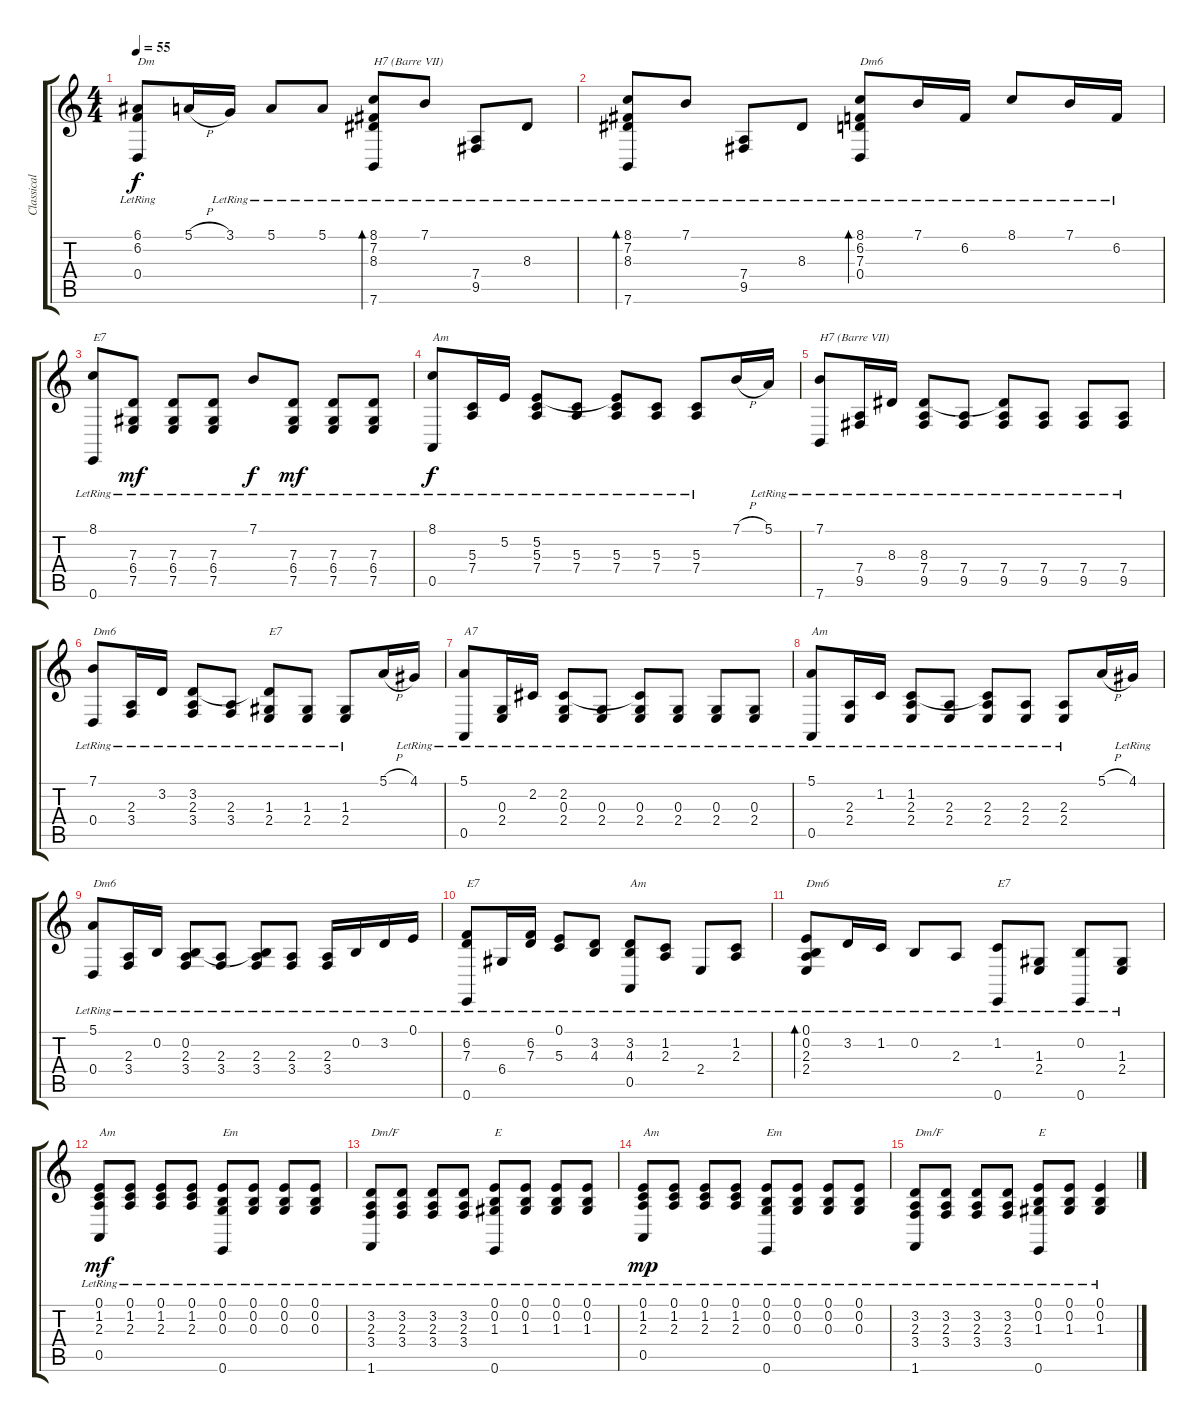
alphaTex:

\track ("Classical Guitar" "Classical ") {instrument acousticgrandpiano}
\staff {score tabs}
\tuning (E4 B3 G3 D3 A2 E2) {hide}
\ts (4 4)
\tempo 55
\clef g2
\ks c
(6.1{lr} 6.2{lr} 0.4{lr}).8{txt "Dm" dy f} 5.1{h}.16 3.1{lr}.16 5.1{lr}.8 5.1{lr}.8 (8.1{lr} 7.2{lr} 8.3{lr} 7.6{lr}).8{bd 60 txt "H7 (Barre VII)"} 7.1{lr}.8 (7.4{lr} 9.5{lr}).8 8.3{lr}.8 |
(8.1{lr} 7.2{lr} 8.3{lr} 7.6{lr}).8{bd 60} 7.1{lr}.8 (7.4{lr} 9.5{lr}).8 8.3{lr}.8 (8.1{lr} 6.2{lr} 7.3{lr} 0.4{lr}).8{bd 60 txt "Dm6"} 7.1{lr}.16 6.2{lr}.16 8.1{lr}.8 7.1{lr}.16 6.2{lr}.16 |
(8.1{lr} 0.6{lr}).8{txt "E7"} (7.3{lr} 6.4{lr} 7.5{lr}).8{dy mf} (7.3{lr} 6.4{lr} 7.5{lr}).8 (7.3{lr} 6.4{lr} 7.5{lr}).8 7.1{lr}.8{dy f} (7.3{lr} 6.4{lr} 7.5{lr}).8{dy mf} (7.3{lr} 6.4{lr} 7.5{lr}).8 (7.3{lr} 6.4{lr} 7.5{lr}).8 |
(8.1{lr} 0.5{lr}).8{txt "Am" dy f} (5.3{lr} 7.4{lr}).16 5.2{lr}.16 (5.2{lr} 5.3{lr} 7.4{lr}).8 (5.3{lr} 7.4{lr}).8 (5.2{t} 5.3{lr} 7.4{lr}).8 (5.3{lr} 7.4{lr}).8 (5.3{lr} 7.4{lr}).8 7.1{h}.16 5.1{lr}.16 |
(7.1{lr} 7.6{lr}).8{txt "H7 (Barre VII)"} (7.4{lr} 9.5{lr}).16 8.3{lr}.16 (8.3{lr} 7.4{lr} 9.5{lr}).8 (7.4{lr} 9.5{lr}).8 (8.3{t} 7.4{lr} 9.5{lr}).8 (7.4{lr} 9.5{lr}).8 (7.4{lr} 9.5{lr}).8 (7.4{lr} 9.5{lr}).8 |
(7.1{lr} 0.4{lr}).8{txt "Dm6"} (2.3{lr} 3.4{lr}).16 3.2{lr}.16 (3.2{lr} 2.3{lr} 3.4{lr}).8 (2.3{lr} 3.4{lr}).8 (3.2{t} 1.3{lr} 2.4{lr}).8{txt "E7"} (1.3{lr} 2.4{lr}).8 (1.3{lr} 2.4{lr}).8 5.1{h}.16 4.1{lr}.16 |
(5.1{lr} 0.5{lr}).8{txt "A7"} (0.3{lr} 2.4{lr}).16 2.2{lr}.16 (2.2{lr} 0.3{lr} 2.4{lr}).8 (0.3{lr} 2.4{lr}).8 (2.2{t} 0.3{lr} 2.4{lr}).8 (0.3{lr} 2.4{lr}).8 (0.3{lr} 2.4{lr}).8 (0.3{lr} 2.4{lr}).8 |
(5.1{lr} 0.5{lr}).8{txt "Am"} (2.3{lr} 2.4{lr}).16 1.2{lr}.16 (1.2{lr} 2.3{lr} 2.4{lr}).8 (2.3{lr} 2.4{lr}).8 (1.2{t} 2.3{lr} 2.4{lr}).8 (2.3{lr} 2.4{lr}).8 (2.3{lr} 2.4{lr}).8 5.1{h}.16 4.1{lr}.16 |
(5.1{lr} 0.4{lr}).8{txt "Dm6"} (2.3{lr} 3.4{lr}).16 0.2{lr}.16 (0.2{lr} 2.3{lr} 3.4{lr}).8 (2.3{lr} 3.4{lr}).8 (0.2{t} 2.3{lr} 3.4{lr}).8 (2.3{lr} 3.4{lr}).8 (2.3{lr} 3.4{lr}).16 0.2{lr}.16 3.2{lr}.16 0.1{lr}.16 |
(6.2{lr} 7.3{lr} 0.6{lr}).8{txt "E7"} 6.4{lr}.16 (6.2{lr} 7.3{lr}).16 (0.1{lr} 5.3{lr}).8 (3.2{lr} 4.3{lr}).8 (3.2{lr} 4.3{lr} 0.5{lr}).8{txt "Am"} (1.2{lr} 2.3{lr}).8 2.4{lr}.8 (1.2{lr} 2.3{lr}).8 |
(0.1{lr} 0.2{lr} 2.3{lr} 2.4{lr}).8{bd 60 txt "Dm6"} 3.2{lr}.16 1.2{lr}.16 0.2{lr}.8 2.3{lr}.8 (1.2{lr} 0.6{lr}).8{txt "E7"} (1.3{lr} 2.4{lr}).8 (0.2{lr} 0.6{lr}).8 (1.3{lr} 2.4{lr}).8 |
(0.1{lr} 1.2{lr} 2.3{lr} 0.5{lr}).8{txt "Am" dy mf} (0.1{lr} 1.2{lr} 2.3{lr}).8 (0.1{lr} 1.2{lr} 2.3{lr}).8 (0.1{lr} 1.2{lr} 2.3{lr}).8 (0.1{lr} 0.2{lr} 0.3{lr} 0.6{lr}).8{txt "Em"} (0.1{lr} 0.2{lr} 0.3{lr}).8 (0.1{lr} 0.2{lr} 0.3{lr}).8 (0.1{lr} 0.2{lr} 0.3{lr}).8 |
(3.2{lr} 2.3{lr} 3.4{lr} 1.6{lr}).8{txt "Dm/F"} (3.2{lr} 2.3{lr} 3.4{lr}).8 (3.2{lr} 2.3{lr} 3.4{lr}).8 (3.2{lr} 2.3{lr} 3.4{lr}).8 (0.1{lr} 0.2{lr} 1.3{lr} 0.6{lr}).8{txt "E"} (0.1{lr} 0.2{lr} 1.3{lr}).8 (0.1{lr} 0.2{lr} 1.3{lr}).8 (0.1{lr} 0.2{lr} 1.3{lr}).8 |
(0.1{lr} 1.2{lr} 2.3{lr} 0.5{lr}).8{txt "Am" dy mp} (0.1{lr} 1.2{lr} 2.3{lr}).8 (0.1{lr} 1.2{lr} 2.3{lr}).8 (0.1{lr} 1.2{lr} 2.3{lr}).8 (0.1{lr} 0.2{lr} 0.3{lr} 0.6{lr}).8{txt "Em"} (0.1{lr} 0.2{lr} 0.3{lr}).8 (0.1{lr} 0.2{lr} 0.3{lr}).8 (0.1{lr} 0.2{lr} 0.3{lr}).8 |
(3.2{lr} 2.3{lr} 3.4{lr} 1.6{lr}).8{txt "Dm/F"} (3.2{lr} 2.3{lr} 3.4{lr}).8 (3.2{lr} 2.3{lr} 3.4{lr}).8 (3.2{lr} 2.3{lr} 3.4{lr}).8 (0.1{lr} 0.2{lr} 1.3{lr} 0.6{lr}).8{txt "E"} (0.1{lr} 0.2{lr} 1.3{lr}).8 (0.1{lr} 0.2{lr} 1.3{lr}).4
